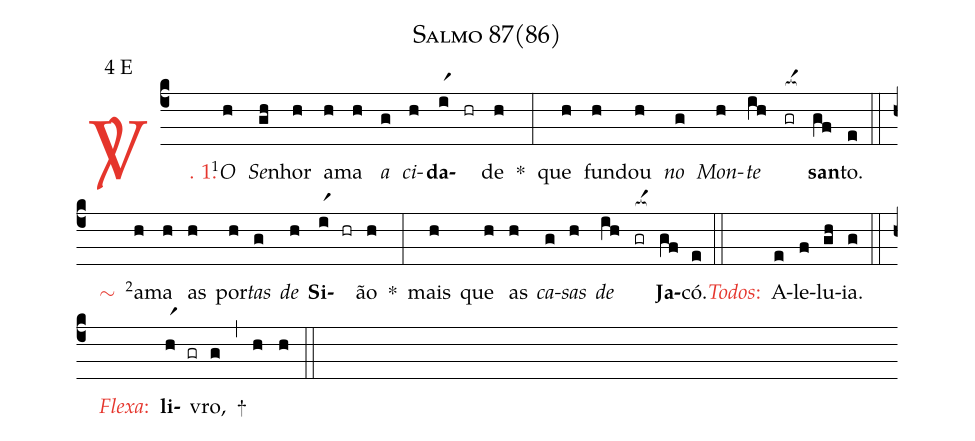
name: Salmo 87(86);
mode: 4;
mode-differentia: E;
%%
(c4)

<c><sp>V/</sp>. 1.</c>() <v>\VSup{1}</v><i>O</i>(h) <i>Se</i>(gh)nhor(h) a(h)ma(h) <i>a</i>(g) <i>ci</i>(h)<b>da</b>(ir1)(hr)de(h) *(:) que(h) fun(h)dou(h) <i>no</i>(g) <i>Mon</i>(h)<i>te</i>(ih) <nlba>(gr[ocba:1{])<b>san</b></nlba>(gf[ocba:0}])to.(e)

(::)

<nlba><c><sp>~</sp></c>() <v>\VSup{2}</v>a</nlba>(h)ma(h) as(h) por(h)<i>tas</i>(g) <i>de</i>(h) <b>Si</b>(ir1)(hr)ão(h) *(:) mais(h) que(h) as(h) <i>ca</i>(g)<i>sas</i>(h) <i>de</i>(ih)  <nlba>(gr[ocba:1{])<b>Ja</b></nlba>(gf[ocba:0}])có.(e)

(::)

<nlba><c><i>Todos</i>:</c>() A</nlba>(e)le(f)lu(gh)ia.(g)

(::)

<nlba><c><i>Flexa</i>:</c>() <b>li</b></nlba>(hr1 gr)vro,(g) +(,) (h) (h)

(::)
